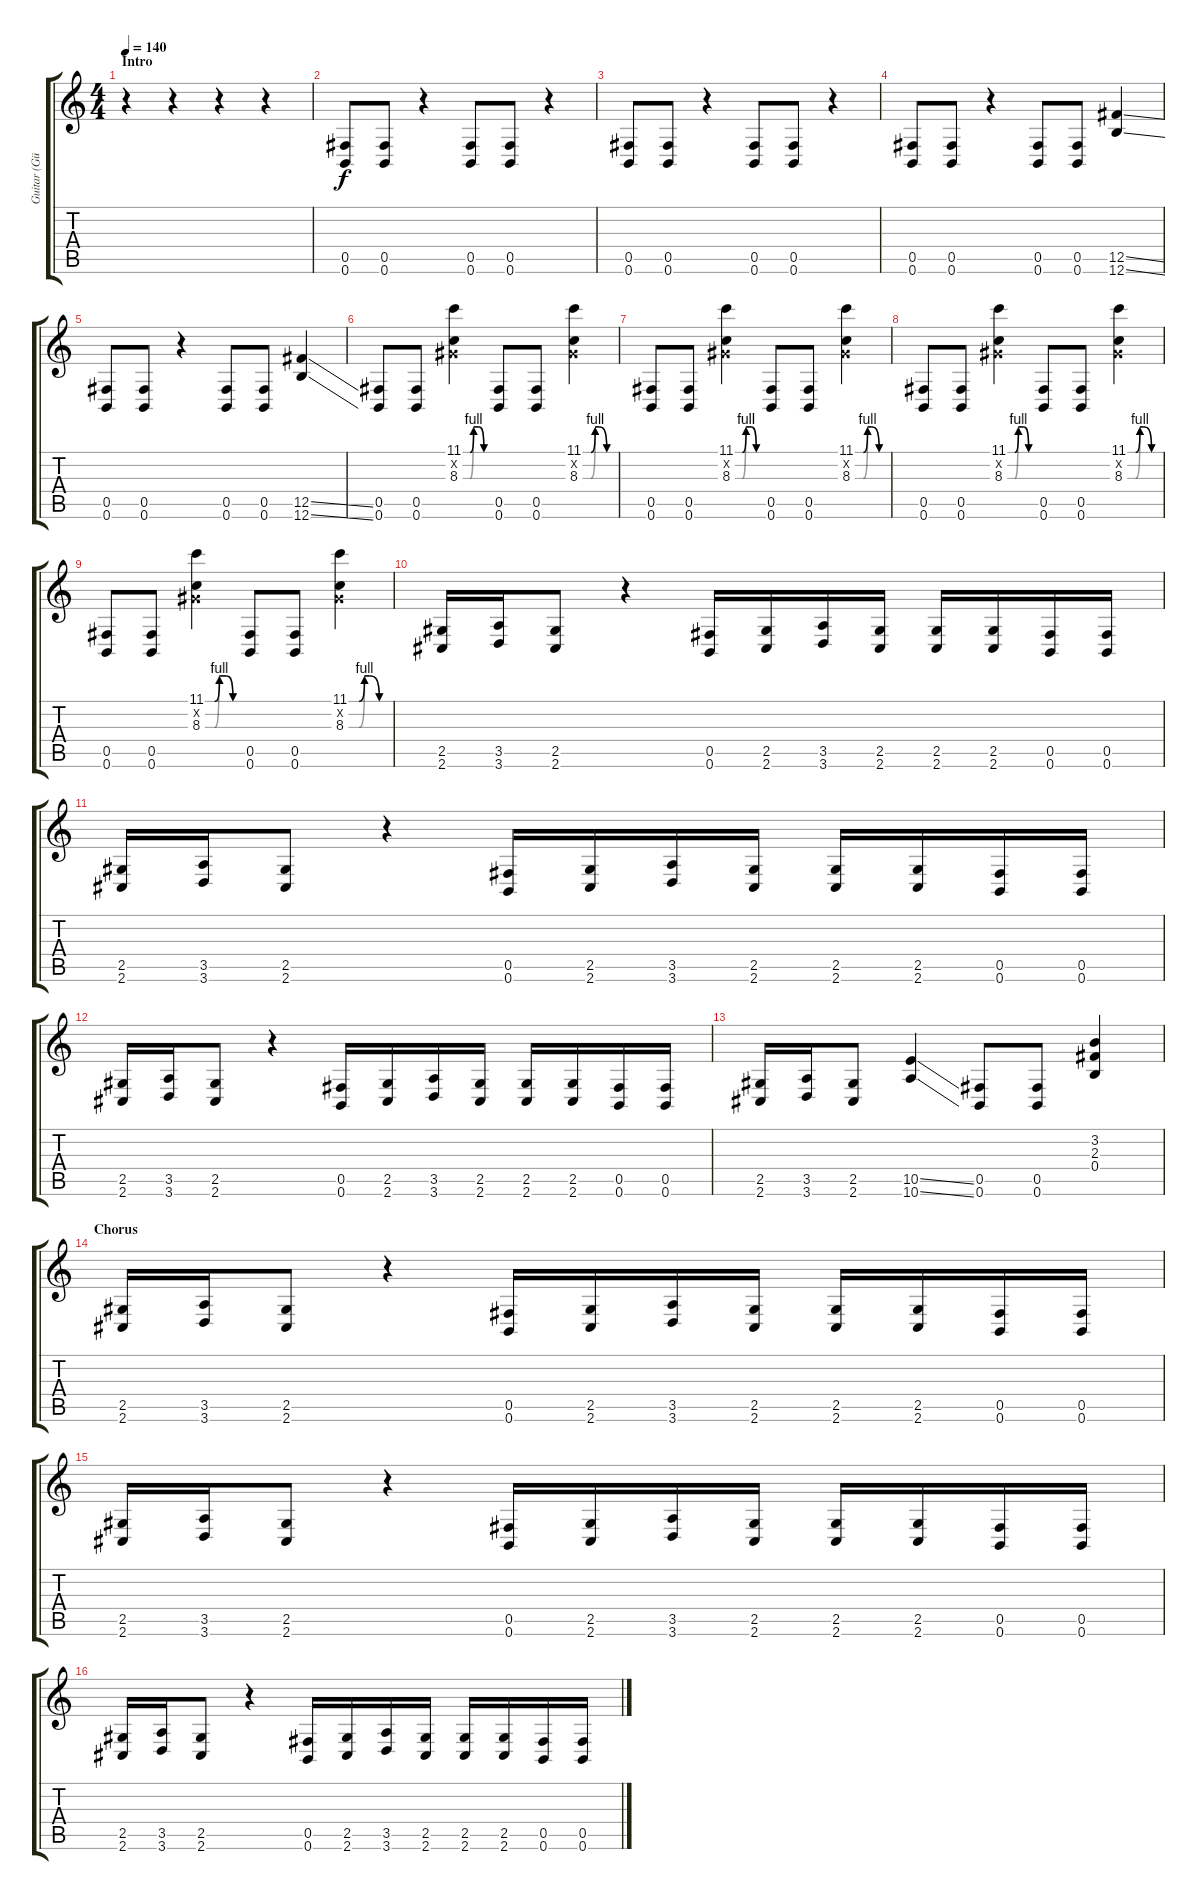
\track ("Guitar (Güüg)" "Guitar (Gü") {instrument distortionguitar}
\staff {score tabs}
\tuning (Db4 Ab3 E3 B2 Gb2 B1) {hide}
\ts (4 4)
\section ("" "Intro")
\tempo 140
\clef g2
\ks c
r.4{dy f instrument distortionguitar} r.4 r.4 r.4 |
(0.5 0.6).8 (0.5 0.6).8 r.4 (0.5 0.6).8 (0.5 0.6).8 r.4 |
(0.5 0.6).8 (0.5 0.6).8 r.4 (0.5 0.6).8 (0.5 0.6).8 r.4 |
(0.5 0.6).8 (0.5 0.6).8 r.4 (0.5 0.6).8 (0.5 0.6).8 (12.5{ss} 12.6{ss}).4 |
(0.5 0.6).8 (0.5 0.6).8 r.4 (0.5 0.6).8 (0.5 0.6).8 (12.5{ss} 12.6{ss}).4 |
(0.5 0.6).8 (0.5 0.6).8 (11.1{be (custom 0 0 15 0 23 4 34 4 45 0 60 0)} 0.2{x} 8.3{be (custom 0 0 15 0 22 4 30 4 45 0 60 0)}).4 (0.5 0.6).8 (0.5 0.6).8 (11.1{be (custom 0 0 15 0 23 4 30 4 45 0 60 0)} 0.2{x} 8.3{be (custom 0 0 15 0 23 4 30 4 45 0 60 0)}).4 |
(0.5 0.6).8 (0.5 0.6).8 (11.1{be (custom 0 0 15 0 23 4 34 4 45 0 60 0)} 0.2{x} 8.3{be (custom 0 0 15 0 22 4 30 4 45 0 60 0)}).4 (0.5 0.6).8 (0.5 0.6).8 (11.1{be (custom 0 0 15 0 23 4 30 4 45 0 60 0)} 0.2{x} 8.3{be (custom 0 0 15 0 23 4 30 4 45 0 60 0)}).4 |
(0.5 0.6).8 (0.5 0.6).8 (11.1{be (custom 0 0 15 0 23 4 34 4 45 0 60 0)} 0.2{x} 8.3{be (custom 0 0 15 0 22 4 30 4 45 0 60 0)}).4 (0.5 0.6).8 (0.5 0.6).8 (11.1{be (custom 0 0 15 0 23 4 30 4 45 0 60 0)} 0.2{x} 8.3{be (custom 0 0 15 0 23 4 30 4 45 0 60 0)}).4 |
(0.5 0.6).8 (0.5 0.6).8 (11.1{be (custom 0 0 15 0 23 4 34 4 45 0 60 0)} 0.2{x} 8.3{be (custom 0 0 15 0 22 4 30 4 45 0 60 0)}).4 (0.5 0.6).8 (0.5 0.6).8 (11.1{be (custom 0 0 15 0 23 4 30 4 45 0 60 0)} 0.2{x} 8.3{be (custom 0 0 15 0 23 4 30 4 45 0 60 0)}).4 |
(2.5 2.6).16 (3.5 3.6).16 (2.5 2.6).8 r.4 (0.5 0.6).16 (2.5 2.6).16 (3.5 3.6).16 (2.5 2.6).16 (2.5 2.6).16 (2.5 2.6).16 (0.5 0.6).16 (0.5 0.6).16 |
(2.5 2.6).16 (3.5 3.6).16 (2.5 2.6).8 r.4 (0.5 0.6).16 (2.5 2.6).16 (3.5 3.6).16 (2.5 2.6).16 (2.5 2.6).16 (2.5 2.6).16 (0.5 0.6).16 (0.5 0.6).16 |
(2.5 2.6).16 (3.5 3.6).16 (2.5 2.6).8 r.4 (0.5 0.6).16 (2.5 2.6).16 (3.5 3.6).16 (2.5 2.6).16 (2.5 2.6).16 (2.5 2.6).16 (0.5 0.6).16 (0.5 0.6).16 |
(2.5 2.6).16 (3.5 3.6).16 (2.5 2.6).8 (10.5{ss} 10.6{ss}).4 (0.5 0.6).8 (0.5 0.6).8 (3.2 2.3 0.4).4 |
\section ("" "Chorus")
(2.5 2.6).16 (3.5 3.6).16 (2.5 2.6).8 r.4 (0.5 0.6).16 (2.5 2.6).16 (3.5 3.6).16 (2.5 2.6).16 (2.5 2.6).16 (2.5 2.6).16 (0.5 0.6).16 (0.5 0.6).16 |
(2.5 2.6).16 (3.5 3.6).16 (2.5 2.6).8 r.4 (0.5 0.6).16 (2.5 2.6).16 (3.5 3.6).16 (2.5 2.6).16 (2.5 2.6).16 (2.5 2.6).16 (0.5 0.6).16 (0.5 0.6).16 |
(2.5 2.6).16 (3.5 3.6).16 (2.5 2.6).8 r.4 (0.5 0.6).16 (2.5 2.6).16 (3.5 3.6).16 (2.5 2.6).16 (2.5 2.6).16 (2.5 2.6).16 (0.5 0.6).16 (0.5 0.6).16
